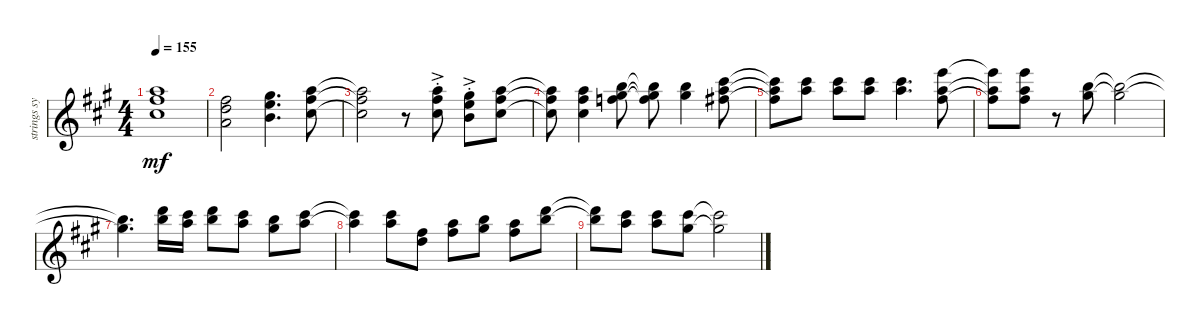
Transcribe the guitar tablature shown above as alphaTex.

\track ("strings synth" "strings sy") {instrument fx3crystal}
\staff {score}
\tuning (E4 B3 G3 D3 A2 E2 B1) {hide}
\ts (4 4)
\tempo 155
\clef g2
\ks a
(17.1{t} 19.2{t} 18.3{t}).1{dy mf} |
(14.1 15.2 14.3).2 (7.1 17.2 25.3).4{d} (17.1 19.2 18.3).8 |
(17.1{t} 19.2{t} 18.3{t}).2 r.8 (17.1{ac st} 19.2{ac st} 18.3{ac st}).8 (7.1{ac st} 17.2{ac st} 25.3{ac st}).8 (17.1 19.2 18.3).8 |
(17.1{t} 19.2{t} 18.3{t}).8 (9.1 19.2 26.3).4 (13.1 21.2 28.3).8 (13.1{t} 21.2{t} 28.3{t}).8 (16.1 24.2).4 (21.1 22.2 23.3).8 |
(21.1{t} 22.2{t} 23.3{t}).8 (17.1 26.2).8 (17.1 26.2).8 (17.1 26.2).8 (17.1 26.2).4{d} (24.1 22.2 23.3).8 |
(24.1{t} 22.2{t} 23.3{t}).8 (24.1 22.2 23.3).8 r.8 (16.1 24.2).8 (16.1{t} 24.2{t}).2 |
(16.1{t} 24.2{t}).4{d} (19.1 27.2).16 (21.1 22.2).16 (19.1 27.2).8 (21.1 22.2).8 (16.1 24.2).8 (21.1 22.2).8 |
(21.1{t} 22.2{t}).4 (17.1 26.2).8 (14.1 15.2).8 (14.1 22.2).8 (16.1 24.2).8 (17.1 19.2).8 (19.1 27.2).8 |
(19.1{t} 27.2{t}).8 (21.1 22.2).8 (17.1 26.2).8 (21.1 21.2).8 (21.1{t} 21.2{t}).2
